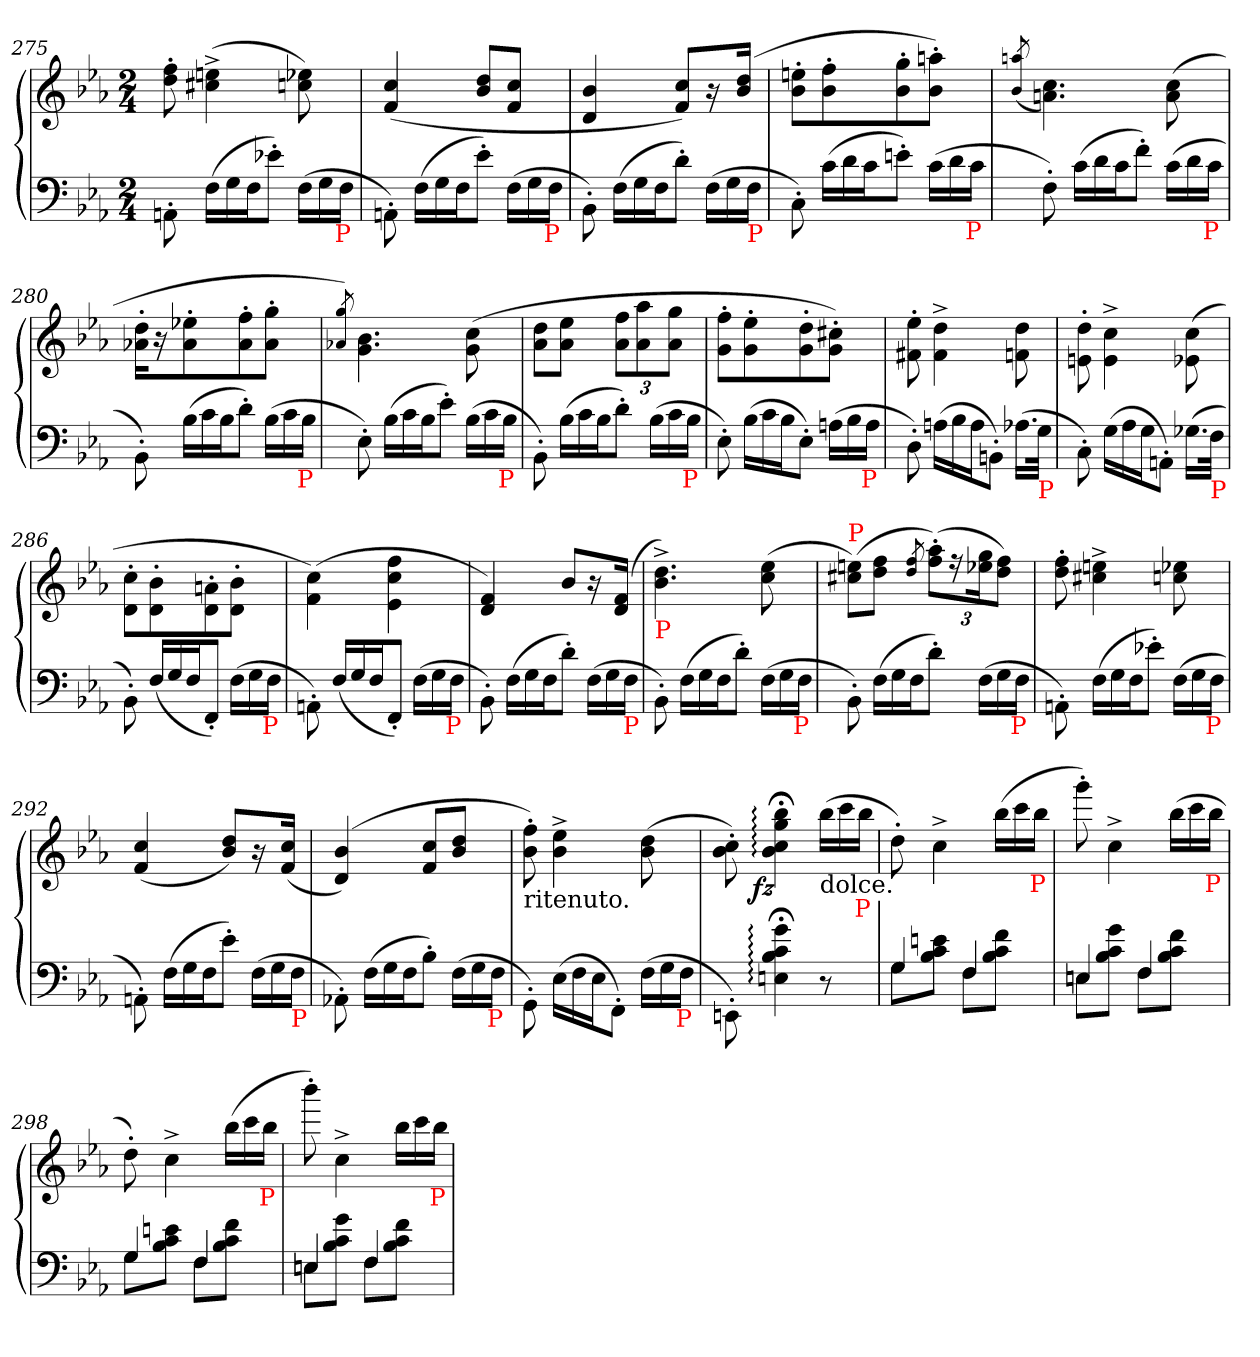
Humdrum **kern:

**kern	**kern	**dynam
*part1	*part1	*part1
*staff2	*staff1	*staff1/2
*clefF4	*clefG2	*
*k[b-e-a-]	*k[b-e-a-]	*
*M2/4	*M2/4	*
=275	=275	=275
8AAn'>\	8ff'> 8dd'>	.
*Xtuplet	*	*
(>24FLL	(>4een^> 4cc#X^>	.
24G	.	.
24FJ	.	.
8e-X'>J)	.	.
(>24FLL	8ee-X 8ccn)	.
24G	.	.
!LO:TX:b:color=red:t=P	!	!
24FJJ	.	.
=276	=276	=276
8AAn'>\)	(>4cc 4f	.
(>24FLL	.	.
24G	.	.
24FJ	.	.
8e-'>J)	8dd/ 8b-/L	.
(>24FLL	8cc 8fJ	.
24G	.	.
!LO:TX:b:color=red:t=P	!	!
24FJJ	.	.
=277	=277	=277
8BB-'>\)	4b- 4d	.
(>24FLL	.	.
24G	.	.
24FJ	.	.
8d'>J)	8cc/ 8f/L)	.
(>24FLL	16r	.
24G	.	.
.	(>16dd 16b-Jk	.
!LO:TX:b:color=red:t=P	!	!
24FJJ	.	.
=278	=278	=278
8C'>\)	8een'> 8b-'>L	.
(>24cLL	8ff'> 8b-'>	.
24d	.	.
24cJ	.	.
8en'>J)	8gg'> 8b-'>	.
(>24cLL	8aan'> 8b-'>J)	.
24d	.	.
!LO:TX:b:color=red:t=P	!	!
24cJJ	.	.
=279	=279	=279
.	(>8qaan/ 8qb-/	.
8F'>)	4.cc 4.an)	.
(>24cLL	.	.
24d	.	.
24cJ	.	.
8f'>J)	.	.
(>24cLL	(>8cc 8a	.
24d	.	.
!LO:TX:b:color=red:t=P	!	!
24cJJ	.	.
=280	=280	=280
8BB-'>\)	16dd'> 16a-X'>KL	.
.	16r	.
(>24B-LL	8ee-X'> 8a-'>	.
24c	.	.
24B-J	.	.
8d'>J)	8ff'> 8a-'>	.
(>24B-LL	8gg'> 8a-'>J	.
24c	.	.
!LO:TX:b:color=red:t=P	!	!
24B-JJ	.	.
=281	=281	=281
.	8qgg/ 8qa-X/)	.
8E-'>)	4.b-\ 4.g\	.
(>24B-LL	.	.
24c	.	.
24B-J	.	.
8e-'>J)	.	.
(>24B-LL	(>8cc\ 8g\	.
24c	.	.
!LO:TX:b:color=red:t=P	!	!
24B-JJ	.	.
=282	=282	=282
8BB-'>\)	8dd 8a-L	.
(>24B-LL	8ee- 8a-J	.
24c	.	.
24B-J	.	.
*	*Xbrackettup	*
8d'>J)	12ff 12a-L	.
.	12aa- 12a-	.
(>24B-LL	.	.
24c	12gg 12a-J	.
!LO:TX:b:color=red:t=P	!	!
24B-JJ	.	.
=283	=283	=283
8E-'>\)	8ff'> 8g'>L	.
(>24B-LL	8ee-'> 8g'>	.
24c	.	.
24B-J	.	.
8E-'>J)	8dd'> 8g'>	.
(>24AnLL	8cc#X'> 8g'>J)	.
24B-	.	.
!LO:TX:b:color=red:t=P	!	!
24AJJ	.	.
=284	=284	=284
8D'>\)	8ee-'> 8f#X'>	.
(>24AnLL	4dd^>\ 4f#^>\	.
24B-	.	.
24AJ	.	.
8BBn'>J)	.	.
(>16.A-XLL	8dd\ 8fn\	.
!LO:TX:b:color=red:t=P	!	!
32GJJk	.	.
=285	=285	=285
8C'>\)	8dd'>\ 8en'>\	.
(>24GLL	4cc^>\ 4e^>\	.
24A-	.	.
24GJ	.	.
8AAn'>J)	.	.
(>16.G-XLL	(>8cc\ 8e-X\	.
!LO:TX:b:color=red:t=P	!	!
32FJJk	.	.
=286	=286	=286
8BB-'>\)	8cc'>\ 8d'>\L	.
(>24FLL	8b-'> 8d'>	.
24G	.	.
24FJ	.	.
8FF'>J)	8an'> 8d'>	.
(>24FLL	8b-'> 8d'>J	.
24G	.	.
!LO:TX:b:color=red:t=P	!	!
24FJJ	.	.
=287	=287	=287
8AAn'>\)	(>4cc\ 4f\)	.
(>24FLL	.	.
24G	.	.
24FJ	.	.
8FF'>J)	4ff 4cc 4e-	.
(>24FLL	.	.
24G	.	.
!LO:TX:b:color=red:t=P	!	!
24FJJ	.	.
=288	=288	=288
8BB-'>\)	4f 4d)	.
(>24FLL	.	.
24G	.	.
24FJ	.	.
8d'>J)	8b-L	.
(>24FLL	16r	.
24G	.	.
.	(<16f 16dJk	.
!LO:TX:b:color=red:t=P	!	!
24FJJ	.	.
=289	=289	=289
!	!LO:TX:b:color=red:t=P	!
8BB-'>\)	4.dd^< 4.b-^<)	.
(>24FLL	.	.
24G	.	.
24FJ	.	.
8d'>J)	.	.
(>24FLL	(>8ee- 8cc	.
24G	.	.
!LO:TX:b:color=red:t=P	!	!
24FJJ	.	.
=290	=290	=290
!	!LO:TX:a:color=red:t=P	!
8BB-'>\)	(>8een 8cc#XL)	.
(>24FLL	8ff 8ddJ	.
24G	.	.
24FJ	.	.
.	8qff/ 8qdd/	.
8d'>J)	(>12aa-'> 12ff'>L)	.
.	24rff	.
(>24FLL	24gg 24ee-Xk	.
24G	12ff 12ddJ)	.
!LO:TX:b:color=red:t=P	!	!
24FJJ	.	.
=291	=291	=291
8AAn'>\)	8ff'> 8dd'>	.
(>24FLL	4een^> 4cc#X^>	.
24G	.	.
24FJ	.	.
8e-X'>J)	.	.
(>24FLL	8ee-X 8ccn	.
24G	.	.
!LO:TX:b:color=red:t=P	!	!
24FJJ	.	.
=292	=292	=292
8AAn'>\)	(<4cc 4f	.
(>24FLL	.	.
24G	.	.
24FJ	.	.
8e-'>J)	8dd/ 8b-/L)	.
(>24FLL	16r	.
24G	.	.
.	(<16cc 16fJk	.
!LO:TX:b:color=red:t=P	!	!
24FJJ	.	.
=293	=293	=293
8AA-X'>\)	(>4b- 4d)	.
(>24FLL	.	.
24G	.	.
24FJ	.	.
8B-'>J)	8cc/ 8f/L	.
(>24FLL	8dd 8b-J	.
24G	.	.
!LO:TX:b:color=red:t=P	!	!
24FJJ	.	.
=294	=294	=294
!	!LO:TX:b:t=ritenuto.	!
8GG'>\)	8ff'> 8b-'>)	.
(>24E-\LL	4ee-^ 4b-^	.
24F	.	.
24E-J	.	.
8FF'>J)	.	.
(>24FLL	(>8dd 8b-	.
24G	.	.
!LO:TX:b:color=red:t=P	!	!
24FJJ	.	.
=295	=295	=295
8EEn'>\)	8cc'> 8b-'>)	.
!	!	!LO:DY:rj
4g;: 4c;: 4B-;: 4En;:	4bb-;<: 4gg;<: 4cc;<: 4b-;<:	fz
*	*Xtuplet	*
!	!LO:TX:b:t=dolce.	!
8r	(>24bb-LL	.
.	24ccc	.
!	!LO:TX:b:color=red:t=P	!
.	24bb-JJ	.
=296	=296	=296
*^	*	*
4G	8GL	8dd'>)	.
.	8en 8c 8B-J	4cc^>	.
4F	8FL	.	.
.	8f 8c 8B-J	(>24bb-LL	.
.	.	24ccc	.
!	!	!LO:TX:b:color=red:t=P	!
.	.	24bb-JJ	.
=297	=297	=297	=297
4En	8EnL	8ggg'>)	.
.	8g 8c 8B-J	4cc^>	.
4F	8FL	.	.
.	8f 8c 8B-J	(>24bb-LL	.
.	.	24ccc	.
!	!	!LO:TX:b:color=red:t=P	!
.	.	24bb-JJ	.
=298	=298	=298	=298
4G	8GL	8dd'>)	.
.	8en 8c 8B-J	4cc^>	.
4F	8FL	.	.
.	8f 8c 8B-J	(>24bb-LL	.
.	.	24ccc	.
!	!	!LO:TX:b:color=red:t=P	!
.	.	24bb-JJ	.
=299	=299	=299	=299
4En	8EnL	8bbb-'>)	.
.	8g 8c 8B-J	4cc^>	.
4F	8FL	.	.
.	8f 8c 8B-J	24bb-LL	.
.	.	24ccc	.
!	!	!LO:TX:b:color=red:t=P	!
.	.	24bb-JJ	.
*v	*v	*	*
=	=	=
*-	*-	*-
